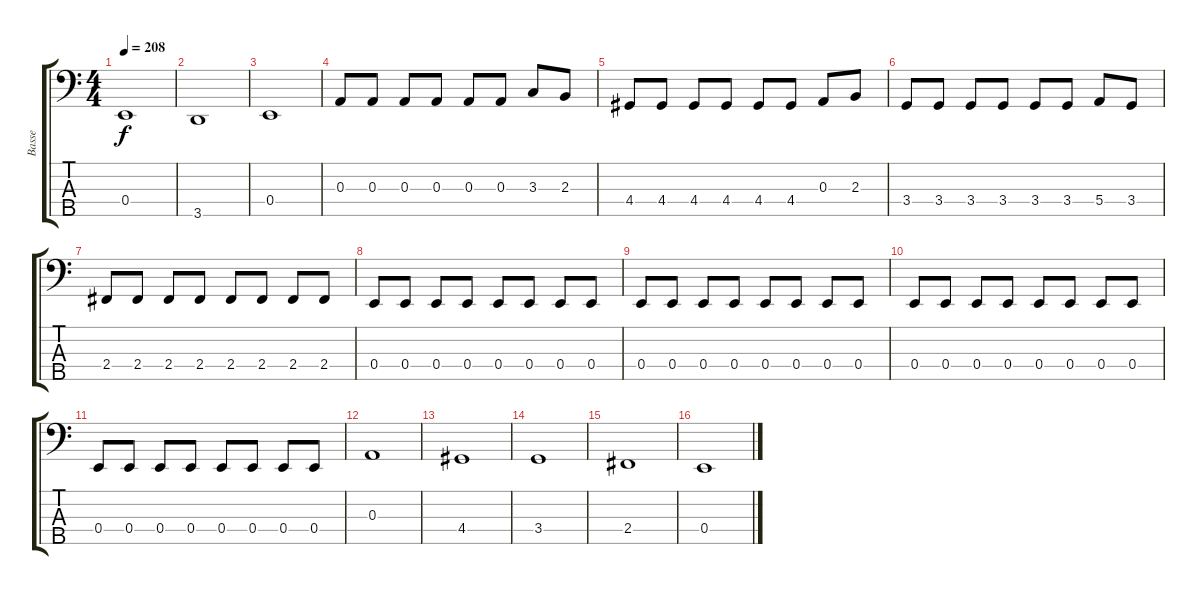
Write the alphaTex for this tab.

\track ("Basse" "Basse") {instrument electricbassfinger}
\staff {score tabs}
\tuning (G2 D2 A1 E1 B0) {hide}
\ts (4 4)
\tempo 208
\clef f4
\ks c
0.4.1{dy f} |
3.5.1 |
0.4.1 |
0.3.8 0.3.8 0.3.8 0.3.8 0.3.8 0.3.8 3.3.8 2.3.8 |
4.4.8 4.4.8 4.4.8 4.4.8 4.4.8 4.4.8 0.3.8 2.3.8 |
3.4.8 3.4.8 3.4.8 3.4.8 3.4.8 3.4.8 5.4.8 3.4.8 |
2.4.8 2.4.8 2.4.8 2.4.8 2.4.8 2.4.8 2.4.8 2.4.8 |
0.4.8 0.4.8 0.4.8 0.4.8 0.4.8 0.4.8 0.4.8 0.4.8 |
0.4.8 0.4.8 0.4.8 0.4.8 0.4.8 0.4.8 0.4.8 0.4.8 |
0.4.8 0.4.8 0.4.8 0.4.8 0.4.8 0.4.8 0.4.8 0.4.8 |
0.4.8 0.4.8 0.4.8 0.4.8 0.4.8 0.4.8 0.4.8 0.4.8 |
0.3.1 |
4.4.1 |
3.4.1 |
2.4.1 |
0.4.1
